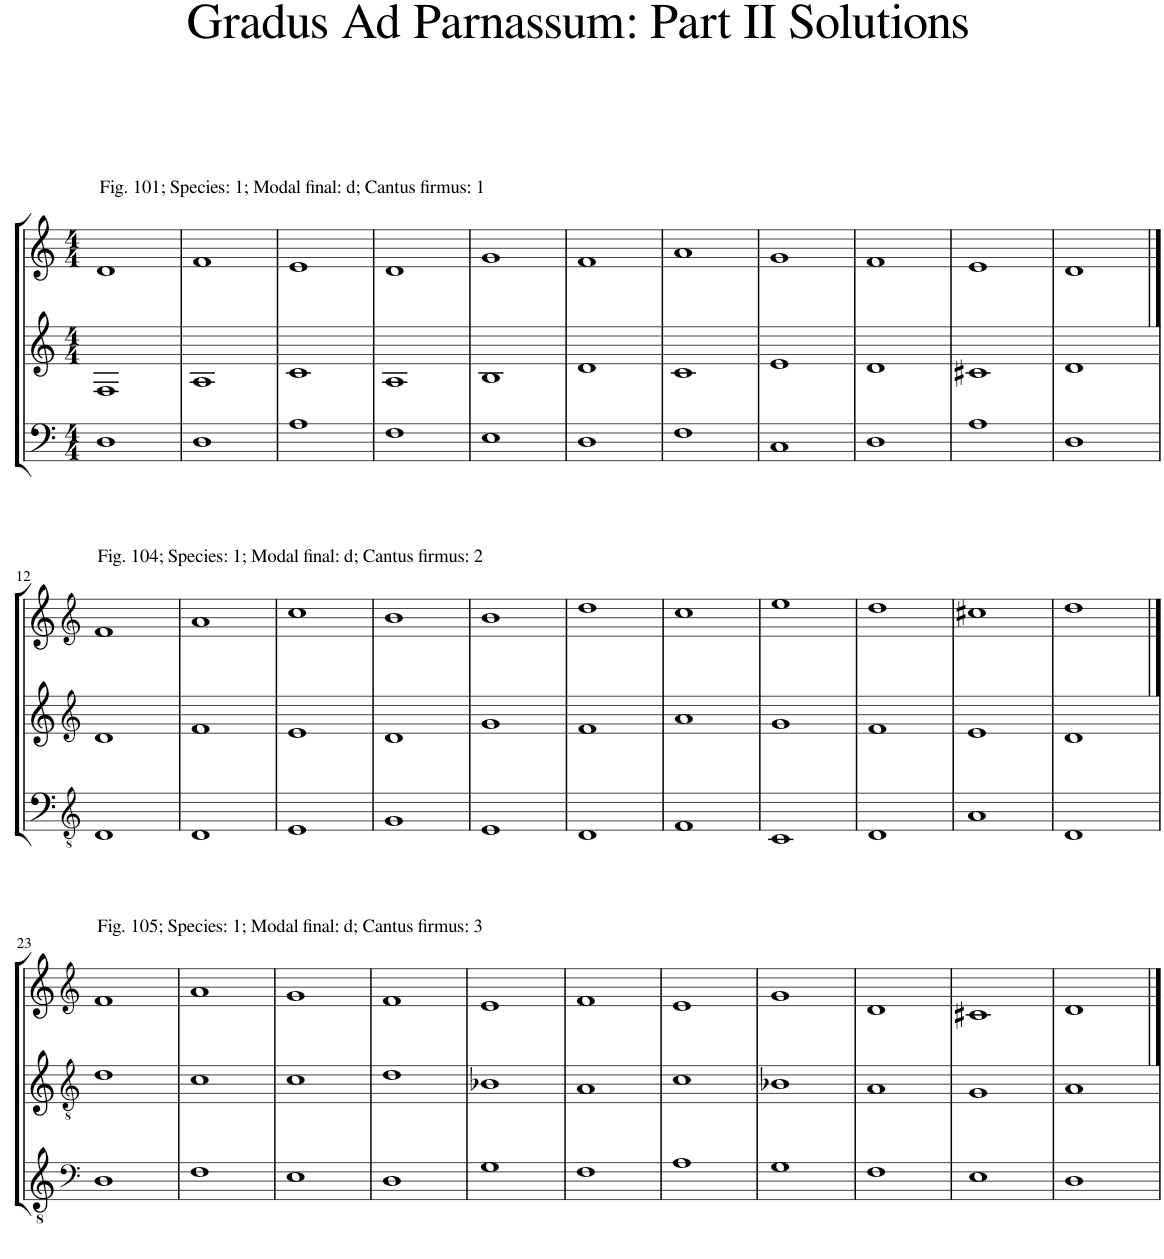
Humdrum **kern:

**kern	**kern	**kern
*part3	*part2	*part1
*staff3	*staff2	*staff1
*I"Piano	*I"Piano	*I"Piano
*I'Pno	*I'Pno	*I'Pno
*clefF4	*clefG2	*clefG2
*k[]	*k[]	*k[]
*M4/4	*M4/4	*M4/4
=1	=1	=1
!	!	!LO:TX:a:t=Fig. 101; Species&colon; 1; Modal final&colon; d; Cantus firmus&colon; 1
1D	1F	1d
=2	=2	=2
1D	1A	1f
=3	=3	=3
1A	1c	1e
=4	=4	=4
1F	1A	1d
=5	=5	=5
1E	1B	1g
=6	=6	=6
1D	1d	1f
=7	=7	=7
1F	1c	1a
=8	=8	=8
1C	1e	1g
=9	=9	=9
1D	1d	1f
=10	=10	=10
1A	1c#X	1e
=11	=11	=11
1D	1d	1d
!!LO:LB:g=z
==12	==12	==12
*clefGv2	*clefG2	*clefG2
!	!	!LO:TX:a:t=Fig. 104; Species&colon; 1; Modal final&colon; d; Cantus firmus&colon; 2
1D	1d	1f
=13	=13	=13
1D	1f	1a
=14	=14	=14
1E	1e	1cc
=15	=15	=15
1G	1d	1b
=16	=16	=16
1E	1g	1b
=17	=17	=17
1D	1f	1dd
=18	=18	=18
1F	1a	1cc
=19	=19	=19
1C	1g	1ee
=20	=20	=20
1D	1f	1dd
=21	=21	=21
1A	1e	1cc#X
=22	=22	=22
1D	1d	1dd
!!LO:LB:g=z
==23	==23	==23
*clefF4	*clefGv2	*clefG2
!	!	!LO:TX:a:t=Fig. 105; Species&colon; 1; Modal final&colon; d; Cantus firmus&colon; 3
1D	1d	1f
=24	=24	=24
1F	1c	1a
=25	=25	=25
1E	1c	1g
=26	=26	=26
1D	1d	1f
=27	=27	=27
1G	1B-X	1e
=28	=28	=28
1F	1A	1f
=29	=29	=29
1A	1c	1e
=30	=30	=30
1G	1B-X	1g
=31	=31	=31
1F	1A	1d
=32	=32	=32
1E	1G	1c#X
=33	=33	=33
1D	1A	1d
==	==	==
*-	*-	*-
